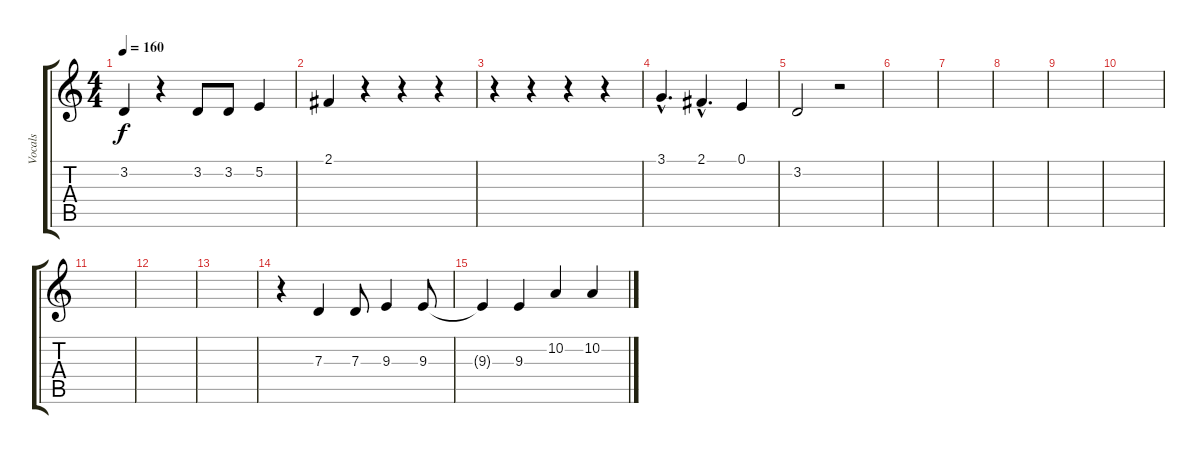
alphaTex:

\track ("Vocals" "Vocals") {instrument oboe}
\staff {score tabs}
\tuning (E4 B3 G3 D3 A2 E2) {hide}
\ts (4 4)
\tempo 160
\clef g2
\ks c
3.2{t}.4{dy f} r.4 3.2.8 3.2.8 5.2.4 |
2.1.4 r.4 r.4 r.4 |
r.4 r.4 r.4 r.4 |
3.1{hac}.4{d} 2.1{hac}.4{d} 0.1.4 |
3.2.2 r.2 |
|
|
|
|
|
|
|
|
r.4 7.3.4 7.3.8 9.3.4 9.3.8 |
9.3{t}.4 9.3.4 10.2.4 10.2.4
